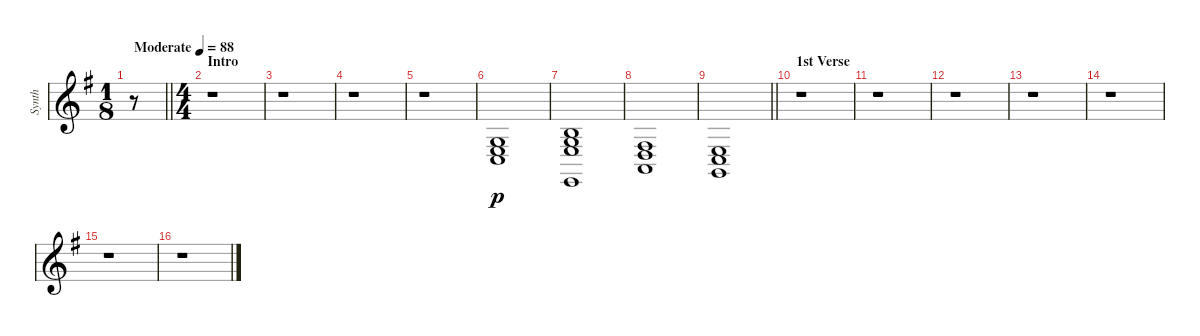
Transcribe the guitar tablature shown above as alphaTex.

\track ("Synth" "Synth") {instrument pad2warm}
\staff {score}
\tuning (E4 B3 G3 D3 A2 E2) {hide}
\ts (1 8)
\tempo (88 "Moderate")
\clef g2
\barLineRight lightlight
\ks eminor
r.8{dy p instrument pad2warm} |
\ts (4 4)
\section ("" "Intro")
r.1 |
r.1 |
r.1 |
r.1 |
(0.3 2.4 3.5).1 |
(0.2 0.3 2.4 0.6).1 |
(4.4 5.5 5.6).1 |
\barLineRight lightlight
(2.4 3.5 3.6).1 |
\section ("" "1st Verse")
r.1 |
r.1 |
r.1 |
r.1 |
r.1 |
r.1 |
r.1
